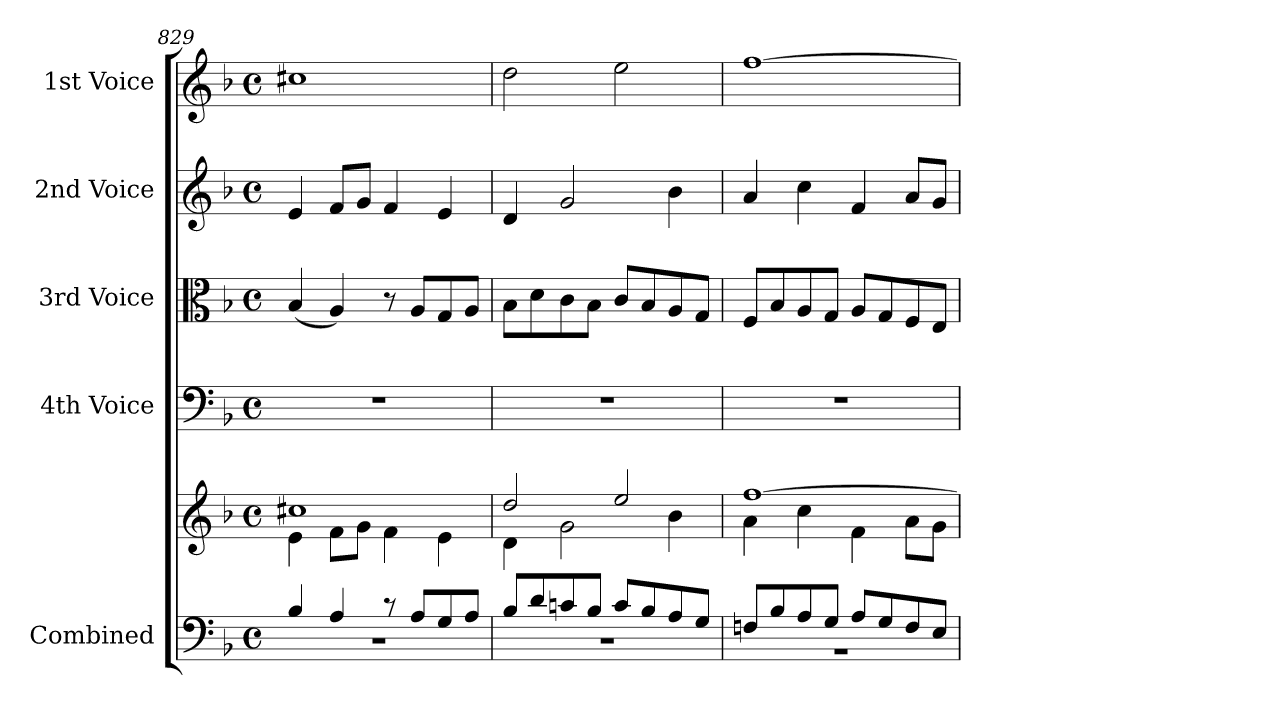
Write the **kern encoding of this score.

**kern	**kern	**kern	**kern	**kern	**kern
*part5	*part5	*part4	*part3	*part2	*part1
*staff6	*staff5	*staff4	*staff3	*staff2	*staff1
*I"Combined	*	*I"4th Voice	*I"3rd Voice	*I"2nd Voice	*I"1st Voice
*clefF4	*clefG2	*clefF4	*clefC3	*clefG2	*clefG2
*k[b-]	*k[b-]	*k[b-]	*k[b-]	*k[b-]	*k[b-]
*M4/4	*M4/4	*M4/4	*M4/4	*M4/4	*M4/4
*met(c)	*met(c)	*met(c)	*met(c)	*met(c)	*met(c)
=829	=829	=829	=829	=829	=829
*^	*^	*	*	*	*
4B-/	1r	1cc#X	4e\	1r	(4B-/	4e/	1cc#X
4A/	.	.	8f\L	.	4A/)	8f/L	.
.	.	.	8g\J	.	.	8g/J	.
8r	.	.	4f\	.	8r	4f/	.
8A/L	.	.	.	.	8A/L	.	.
8G/	.	.	4e\	.	8G/	4e/	.
8A/J	.	.	.	.	8A/J	.	.
=830	=830	=830	=830	=830	=830	=830	=830
8B-/L	1r	2dd/	4d\	1r	8B-\L	4d/	2dd\
8d/	.	.	.	.	8d\	.	.
8cn/	.	.	2g\	.	8c\	2g/	.
8B-/J	.	.	.	.	8B-\J	.	.
8c/L	.	2ee/	.	.	8c/L	.	2ee\
8B-/	.	.	.	.	8B-/	.	.
8A/	.	.	4b-\	.	8A/	4b-\	.
8G/J	.	.	.	.	8G/J	.	.
=831	=831	=831	=831	=831	=831	=831	=831
8Fn/L	1r	[1ff	4a\	1r	8F/L	4a/	[1ff
8B-/	.	.	.	.	8B-/	.	.
8A/	.	.	4cc\	.	8A/	4cc\	.
8G/J	.	.	.	.	8G/J	.	.
8A/L	.	.	4f\	.	8A/L	4f/	.
8G/	.	.	.	.	8G/	.	.
8F/	.	.	8a\L	.	8F/	8a/L	.
8E/J	.	.	8g\J	.	8E/J	8g/J	.
*v	*v	*	*	*	*	*	*
*	*v	*v	*	*	*	*
=	=	=	=	=	=
*-	*-	*-	*-	*-	*-
